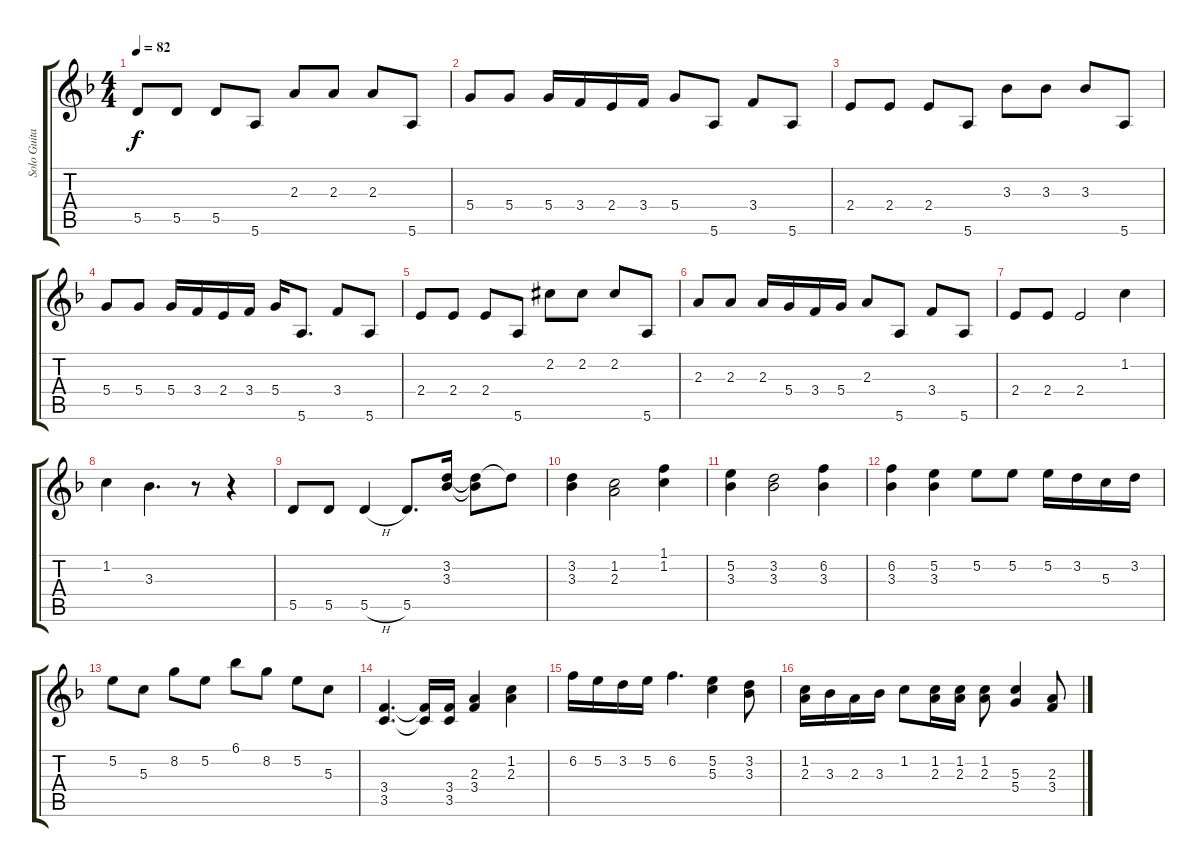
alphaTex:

\track ("Solo Guitar" "Solo Guita") {instrument acousticguitarsteel bank 1}
\staff {score tabs}
\tuning (E4 B3 G3 D3 A2 E2) {hide}
\ts (4 4)
\tempo 82
\clef g2
\ks f
5.5.8{dy f} 5.5.8 5.5.8 5.6.8 2.3.8 2.3.8 2.3.8 5.6.8 |
5.4.8 5.4.8 5.4.16 3.4.16 2.4.16 3.4.16 5.4.8 5.6.8 3.4.8 5.6.8 |
2.4.8 2.4.8 2.4.8 5.6.8 3.3.8 3.3.8 3.3.8 5.6.8 |
5.4.8 5.4.8 5.4.16 3.4.16 2.4.16 3.4.16 5.4.16 5.6.8{d} 3.4.8{beam merge} 5.6.8 |
2.4.8 2.4.8 2.4.8 5.6.8 2.2{acc #}.8 2.2{acc #}.8 2.2{acc #}.8 5.6.8 |
2.3.8 2.3.8 2.3.16 5.4.16 3.4.16 5.4.16 2.3.8 5.6.8 3.4.8 5.6.8 |
2.4.8 2.4.8 2.4.2 1.2.4 |
1.2.4 3.3.4{d} r.8 r.4 |
5.5.8 5.5.8 5.5{h}.4 5.5.8{d beam merge} (3.2 3.3).16 (3.2{t} 3.3{t}).8 3.2{t}.8 |
(3.2 3.3).4 (1.2 2.3).2 (1.1 1.2).4 |
(5.2 3.3).4 (3.2 3.3).2 (6.2 3.3).4 |
(6.2 3.3).4 (5.2 3.3).4 5.2.8 5.2.8 5.2.16 3.2.16 5.3.16 3.2.16 |
5.2.8 5.3.8 8.2.8 5.2.8 6.1.8 8.2.8 5.2.8 5.3.8 |
(3.4 3.5).4{d} (3.4{t} 3.5{t}).16 (3.4 3.5).16 (2.3 3.4).4 (1.2 2.3).4 |
6.2.16 5.2.16 3.2.16 5.2.16 6.2.4{d} (5.2 5.3).4 (3.2 3.3).8 |
(1.2 2.3).16 3.3.16 2.3.16 3.3.16 1.2.8 (1.2 2.3).16 (1.2 2.3).16 (1.2 2.3).8 (5.3 5.4).4 (2.3 3.4).8
